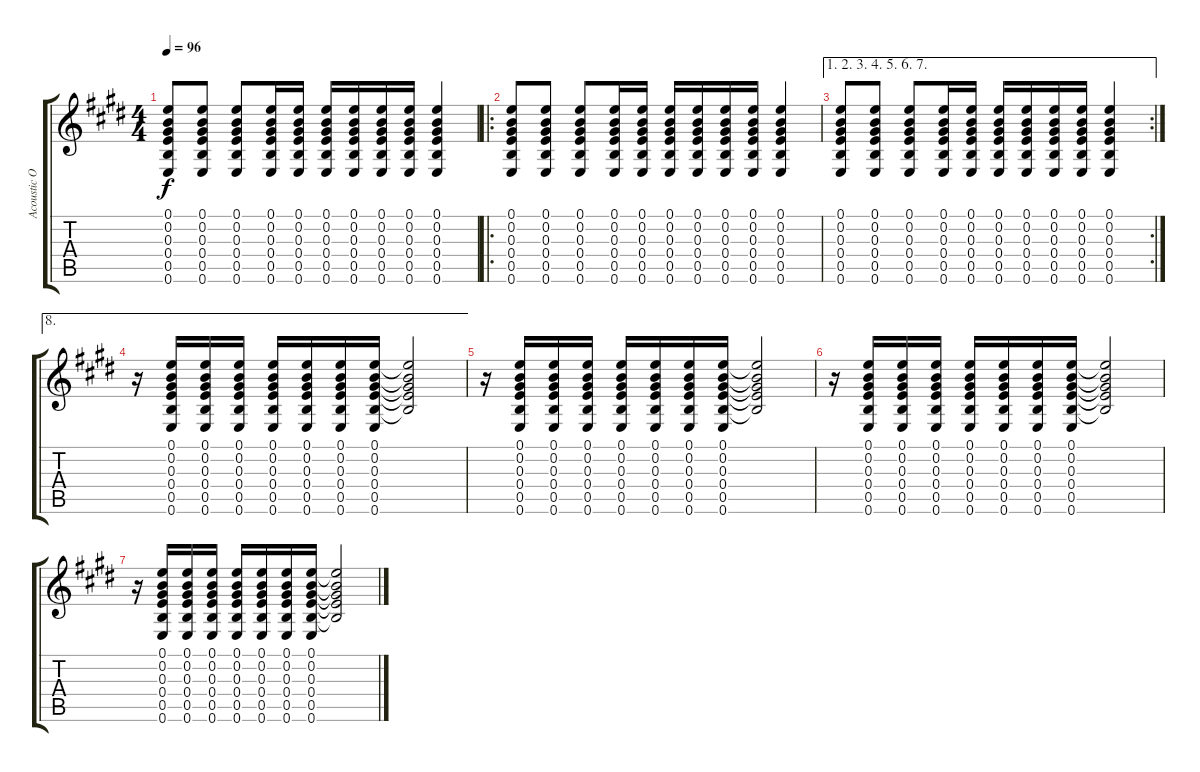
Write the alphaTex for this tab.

\track ("Acoustic Open E" "Acoustic O") {instrument acousticguitarsteel}
\staff {score tabs}
\tuning (E4 B3 Ab3 E3 B2 E2) {hide}
\ts (4 4)
\tempo 96
\clef g2
\ks e
(0.1 0.2 0.3 0.4 0.5 0.6).8{dy f} (0.1 0.2 0.3 0.4 0.5 0.6).8 (0.1 0.2 0.3 0.4 0.5 0.6).8 (0.1 0.2 0.3 0.4 0.5 0.6).16 (0.1 0.2 0.3 0.4 0.5 0.6).16 (0.1 0.2 0.3 0.4 0.5 0.6).16 (0.1 0.2 0.3 0.4 0.5 0.6).16 (0.1 0.2 0.3 0.4 0.5 0.6).16 (0.1 0.2 0.3 0.4 0.5 0.6).16 (0.1 0.2 0.3 0.4 0.5 0.6).4 |
\ro
(0.1 0.2 0.3 0.4 0.5 0.6).8 (0.1 0.2 0.3 0.4 0.5 0.6).8 (0.1 0.2 0.3 0.4 0.5 0.6).8 (0.1 0.2 0.3 0.4 0.5 0.6).16 (0.1 0.2 0.3 0.4 0.5 0.6).16 (0.1 0.2 0.3 0.4 0.5 0.6).16 (0.1 0.2 0.3 0.4 0.5 0.6).16 (0.1 0.2 0.3 0.4 0.5 0.6).16 (0.1 0.2 0.3 0.4 0.5 0.6).16 (0.1 0.2 0.3 0.4 0.5 0.6).4 |
\ae (1 2 3 4 5 6 7)
\rc 2
(0.1 0.2 0.3 0.4 0.5 0.6).8 (0.1 0.2 0.3 0.4 0.5 0.6).8 (0.1 0.2 0.3 0.4 0.5 0.6).8 (0.1 0.2 0.3 0.4 0.5 0.6).16 (0.1 0.2 0.3 0.4 0.5 0.6).16 (0.1 0.2 0.3 0.4 0.5 0.6).16 (0.1 0.2 0.3 0.4 0.5 0.6).16 (0.1 0.2 0.3 0.4 0.5 0.6).16 (0.1 0.2 0.3 0.4 0.5 0.6).16 (0.1 0.2 0.3 0.4 0.5 0.6).4 |
\ae 8
r.16 (0.1 0.2 0.3 0.4 0.5 0.6).16 (0.1 0.2 0.3 0.4 0.5 0.6).16 (0.1 0.2 0.3 0.4 0.5 0.6).16 (0.1 0.2 0.3 0.4 0.5 0.6).16 (0.1 0.2 0.3 0.4 0.5 0.6).16 (0.1 0.2 0.3 0.4 0.5 0.6).16 (0.1 0.2 0.3 0.4 0.5 0.6).16 (0.1{t} 0.2{t} 0.3{t} 0.4{t} 0.5{t}).2 |
r.16 (0.1 0.2 0.3 0.4 0.5 0.6).16 (0.1 0.2 0.3 0.4 0.5 0.6).16 (0.1 0.2 0.3 0.4 0.5 0.6).16 (0.1 0.2 0.3 0.4 0.5 0.6).16 (0.1 0.2 0.3 0.4 0.5 0.6).16 (0.1 0.2 0.3 0.4 0.5 0.6).16 (0.1 0.2 0.3 0.4 0.5 0.6).16 (0.1{t} 0.2{t} 0.3{t} 0.4{t} 0.5{t}).2 |
r.16{volume 0} (0.1 0.2 0.3 0.4 0.5 0.6).16 (0.1 0.2 0.3 0.4 0.5 0.6).16 (0.1 0.2 0.3 0.4 0.5 0.6).16 (0.1 0.2 0.3 0.4 0.5 0.6).16 (0.1 0.2 0.3 0.4 0.5 0.6).16 (0.1 0.2 0.3 0.4 0.5 0.6).16 (0.1 0.2 0.3 0.4 0.5 0.6).16 (0.1{t} 0.2{t} 0.3{t} 0.4{t} 0.5{t}).2 |
r.16 (0.1 0.2 0.3 0.4 0.5 0.6).16 (0.1 0.2 0.3 0.4 0.5 0.6).16 (0.1 0.2 0.3 0.4 0.5 0.6).16 (0.1 0.2 0.3 0.4 0.5 0.6).16 (0.1 0.2 0.3 0.4 0.5 0.6).16 (0.1 0.2 0.3 0.4 0.5 0.6).16 (0.1 0.2 0.3 0.4 0.5 0.6).16 (0.1{t} 0.2{t} 0.3{t} 0.4{t} 0.5{t}).2
